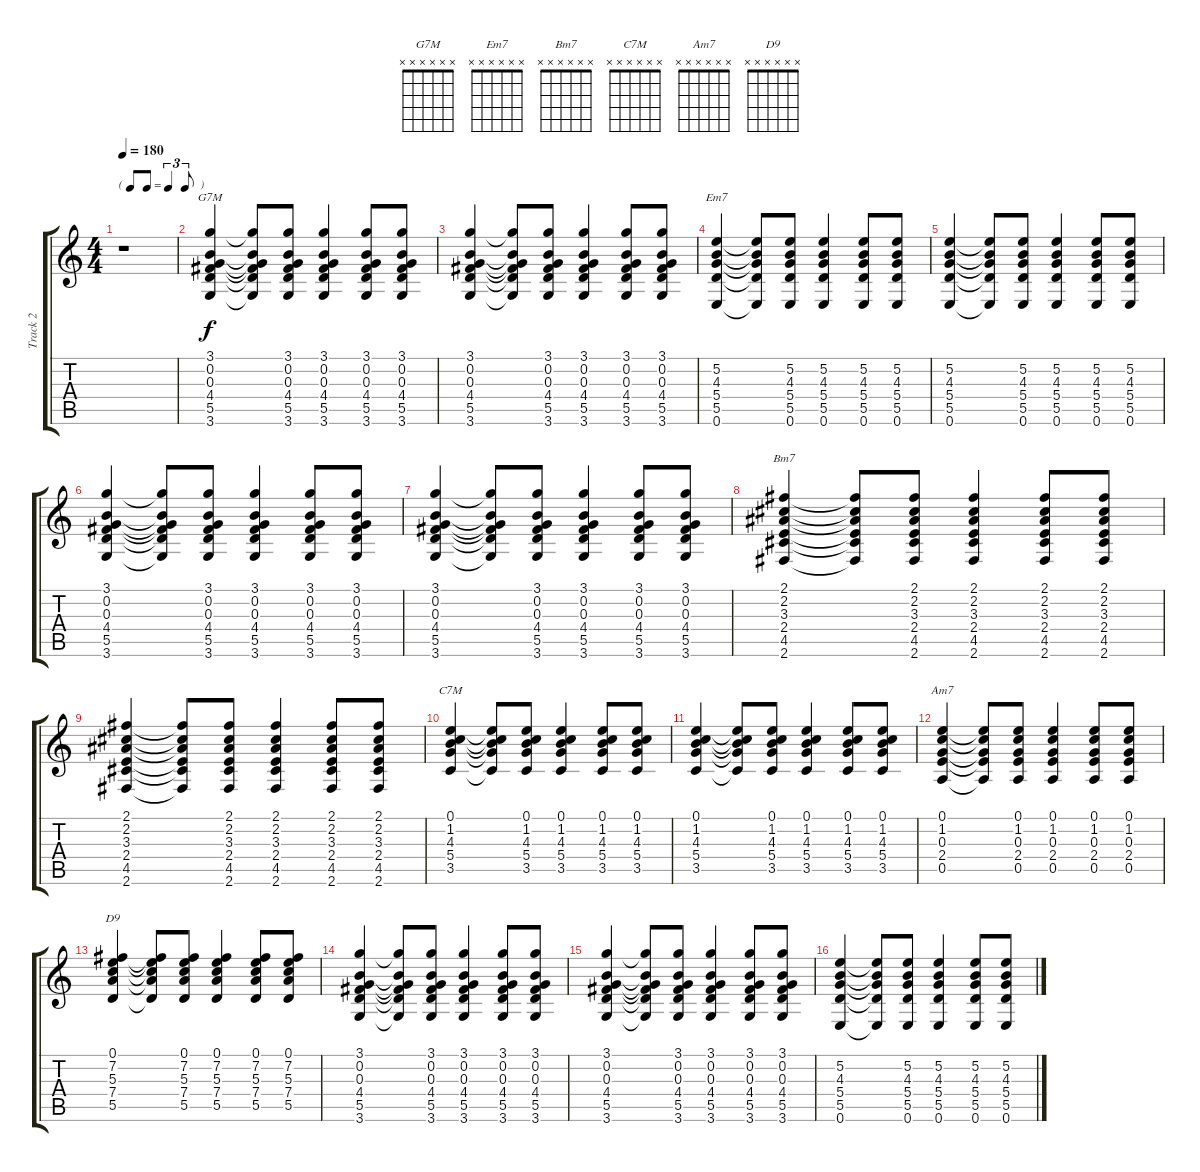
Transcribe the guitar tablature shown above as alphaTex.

\track ("Track 2" "Track 2") {instrument acousticguitarsteel}
\staff {score tabs}
\tuning (E4 B3 G3 D3 A2 E2) {hide}
\chord ("G7M" x x x x x x)
\chord ("Em7" x x x x x x)
\chord ("Bm7" x x x x x x)
\chord ("C7M" x x x x x x)
\chord ("Am7" x x x x x x)
\chord ("D9" x x x x x x)
\ts (4 4)
\tf triplet8th
\tempo 180
\clef g2
\ks c
r.1{dy f instrument acousticguitarsteel} |
(3.1 0.2 0.3 4.4 5.5 3.6).4{ch "G7M"} (3.1{t} 0.2{t} 0.3{t} 4.4{t} 5.5{t} 3.6{t}).8 (3.1 0.2 0.3 4.4 5.5 3.6).8 (3.1 0.2 0.3 4.4 5.5 3.6).4 (3.1 0.2 0.3 4.4 5.5 3.6).8 (3.1 0.2 0.3 4.4 5.5 3.6).8 |
(3.1 0.2 0.3 4.4 5.5 3.6).4 (3.1{t} 0.2{t} 0.3{t} 4.4{t} 5.5{t} 3.6{t}).8 (3.1 0.2 0.3 4.4 5.5 3.6).8 (3.1 0.2 0.3 4.4 5.5 3.6).4 (3.1 0.2 0.3 4.4 5.5 3.6).8 (3.1 0.2 0.3 4.4 5.5 3.6).8 |
(5.2 4.3 5.4 5.5 0.6).4{ch "Em7"} (5.2{t} 4.3{t} 5.4{t} 5.5{t} 0.6{t}).8 (5.2 4.3 5.4 5.5 0.6).8 (5.2 4.3 5.4 5.5 0.6).4 (5.2 4.3 5.4 5.5 0.6).8 (5.2 4.3 5.4 5.5 0.6).8 |
(5.2 4.3 5.4 5.5 0.6).4 (5.2{t} 4.3{t} 5.4{t} 5.5{t} 0.6{t}).8 (5.2 4.3 5.4 5.5 0.6).8 (5.2 4.3 5.4 5.5 0.6).4 (5.2 4.3 5.4 5.5 0.6).8 (5.2 4.3 5.4 5.5 0.6).8 |
(3.1 0.2 0.3 4.4 5.5 3.6).4 (3.1{t} 0.2{t} 0.3{t} 4.4{t} 5.5{t} 3.6{t}).8 (3.1 0.2 0.3 4.4 5.5 3.6).8 (3.1 0.2 0.3 4.4 5.5 3.6).4 (3.1 0.2 0.3 4.4 5.5 3.6).8 (3.1 0.2 0.3 4.4 5.5 3.6).8 |
(3.1 0.2 0.3 4.4 5.5 3.6).4 (3.1{t} 0.2{t} 0.3{t} 4.4{t} 5.5{t} 3.6{t}).8 (3.1 0.2 0.3 4.4 5.5 3.6).8 (3.1 0.2 0.3 4.4 5.5 3.6).4 (3.1 0.2 0.3 4.4 5.5 3.6).8 (3.1 0.2 0.3 4.4 5.5 3.6).8 |
(2.1 2.2 3.3 2.4 4.5 2.6).4{ch "Bm7"} (2.1{t} 2.2{t} 3.3{t} 2.4{t} 4.5{t} 2.6{t}).8 (2.1 2.2 3.3 2.4 4.5 2.6).8 (2.1 2.2 3.3 2.4 4.5 2.6).4 (2.1 2.2 3.3 2.4 4.5 2.6).8 (2.1 2.2 3.3 2.4 4.5 2.6).8 |
(2.1 2.2 3.3 2.4 4.5 2.6).4 (2.1{t} 2.2{t} 3.3{t} 2.4{t} 4.5{t} 2.6{t}).8 (2.1 2.2 3.3 2.4 4.5 2.6).8 (2.1 2.2 3.3 2.4 4.5 2.6).4 (2.1 2.2 3.3 2.4 4.5 2.6).8 (2.1 2.2 3.3 2.4 4.5 2.6).8 |
(0.1 1.2 4.3 5.4 3.5).4{ch "C7M"} (0.1{t} 1.2{t} 4.3{t} 5.4{t} 3.5{t}).8 (0.1 1.2 4.3 5.4 3.5).8 (0.1 1.2 4.3 5.4 3.5).4 (0.1 1.2 4.3 5.4 3.5).8 (0.1 1.2 4.3 5.4 3.5).8 |
(0.1 1.2 4.3 5.4 3.5).4 (0.1{t} 1.2{t} 4.3{t} 5.4{t} 3.5{t}).8 (0.1 1.2 4.3 5.4 3.5).8 (0.1 1.2 4.3 5.4 3.5).4 (0.1 1.2 4.3 5.4 3.5).8 (0.1 1.2 4.3 5.4 3.5).8 |
(0.1 1.2 0.3 2.4 0.5).4{ch "Am7"} (0.1{t} 1.2{t} 0.3{t} 2.4{t} 0.5{t}).8 (0.1 1.2 0.3 2.4 0.5).8 (0.1 1.2 0.3 2.4 0.5).4 (0.1 1.2 0.3 2.4 0.5).8 (0.1 1.2 0.3 2.4 0.5).8 |
(0.1 7.2 5.3 7.4 5.5).4{ch "D9"} (0.1{t} 7.2{t} 5.3{t} 7.4{t} 5.5{t}).8 (0.1 7.2 5.3 7.4 5.5).8 (0.1 7.2 5.3 7.4 5.5).4 (0.1 7.2 5.3 7.4 5.5).8 (0.1 7.2 5.3 7.4 5.5).8 |
(3.1 0.2 0.3 4.4 5.5 3.6).4 (3.1{t} 0.2{t} 0.3{t} 4.4{t} 5.5{t} 3.6{t}).8 (3.1 0.2 0.3 4.4 5.5 3.6).8 (3.1 0.2 0.3 4.4 5.5 3.6).4 (3.1 0.2 0.3 4.4 5.5 3.6).8 (3.1 0.2 0.3 4.4 5.5 3.6).8 |
(3.1 0.2 0.3 4.4 5.5 3.6).4 (3.1{t} 0.2{t} 0.3{t} 4.4{t} 5.5{t} 3.6{t}).8 (3.1 0.2 0.3 4.4 5.5 3.6).8 (3.1 0.2 0.3 4.4 5.5 3.6).4 (3.1 0.2 0.3 4.4 5.5 3.6).8 (3.1 0.2 0.3 4.4 5.5 3.6).8 |
(5.2 4.3 5.4 5.5 0.6).4 (5.2{t} 4.3{t} 5.4{t} 5.5{t} 0.6{t}).8 (5.2 4.3 5.4 5.5 0.6).8 (5.2 4.3 5.4 5.5 0.6).4 (5.2 4.3 5.4 5.5 0.6).8 (5.2 4.3 5.4 5.5 0.6).8
